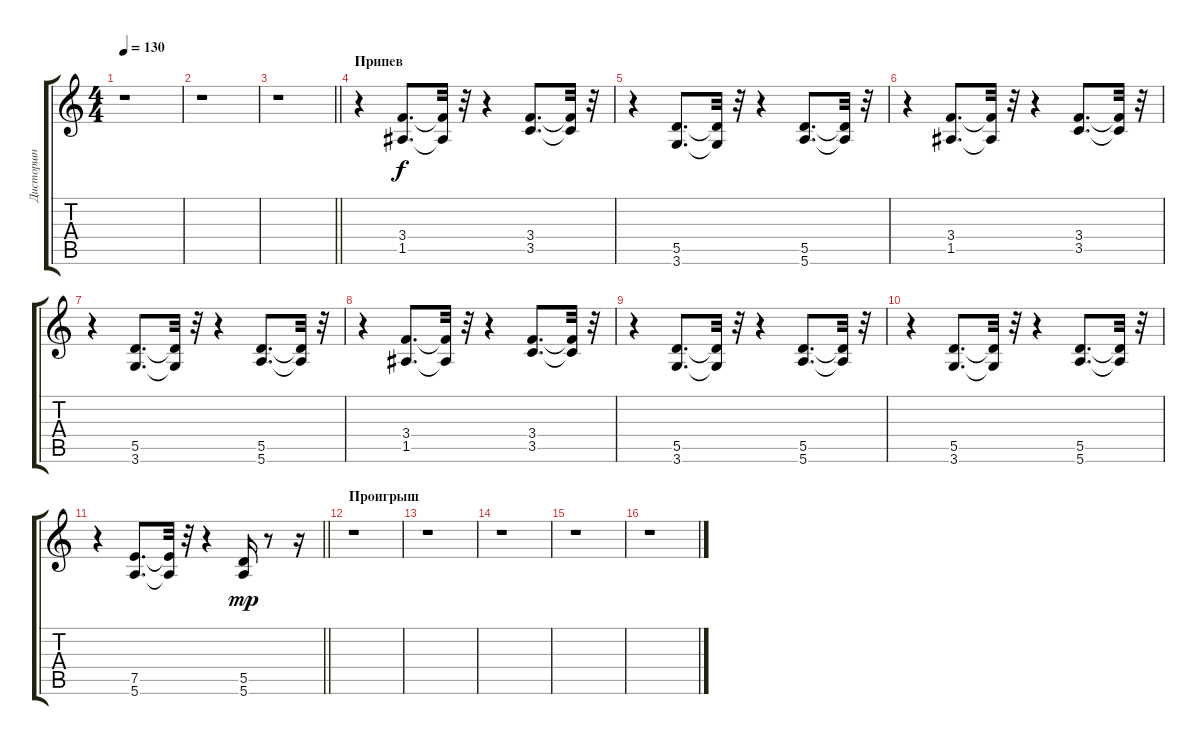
\track ("Дисторшн" "Дисторшн") {instrument distortionguitar}
\staff {score tabs}
\tuning (E4 B3 G3 D3 A2 E2) {hide}
\ts (4 4)
\tempo 130
\clef g2
\ks c
r.1{dy f} |
r.1 |
\barLineRight lightlight
r.1 |
\section ("" "Припев")
r.4 (3.4 1.5).8{d} (3.4{t} 1.5{t}).32 r.32 r.4 (3.4 3.5).8{d} (3.4{t} 3.5{t}).32 r.32 |
r.4 (5.5 3.6).8{d} (5.5{t} 3.6{t}).32 r.32 r.4 (5.5 5.6).8{d} (5.5{t} 5.6{t}).32 r.32 |
r.4 (3.4 1.5).8{d} (3.4{t} 1.5{t}).32 r.32 r.4 (3.4 3.5).8{d} (3.4{t} 3.5{t}).32 r.32 |
r.4 (5.5 3.6).8{d} (5.5{t} 3.6{t}).32 r.32 r.4 (5.5 5.6).8{d} (5.5{t} 5.6{t}).32 r.32 |
r.4 (3.4 1.5).8{d} (3.4{t} 1.5{t}).32 r.32 r.4 (3.4 3.5).8{d} (3.4{t} 3.5{t}).32 r.32 |
r.4 (5.5 3.6).8{d} (5.5{t} 3.6{t}).32 r.32 r.4 (5.5 5.6).8{d} (5.5{t} 5.6{t}).32 r.32 |
r.4 (5.5 3.6).8{d} (5.5{t} 3.6{t}).32 r.32 r.4 (5.5 5.6).8{d} (5.5{t} 5.6{t}).32 r.32 |
\barLineRight lightlight
r.4 (7.5 5.6).8{d} (7.5{t} 5.6{t}).32 r.32 r.4 (5.5 5.6).16{dy mp} r.8 r.16 |
\section ("" "Проигрыш")
r.1 |
r.1 |
r.1 |
r.1 |
r.1
